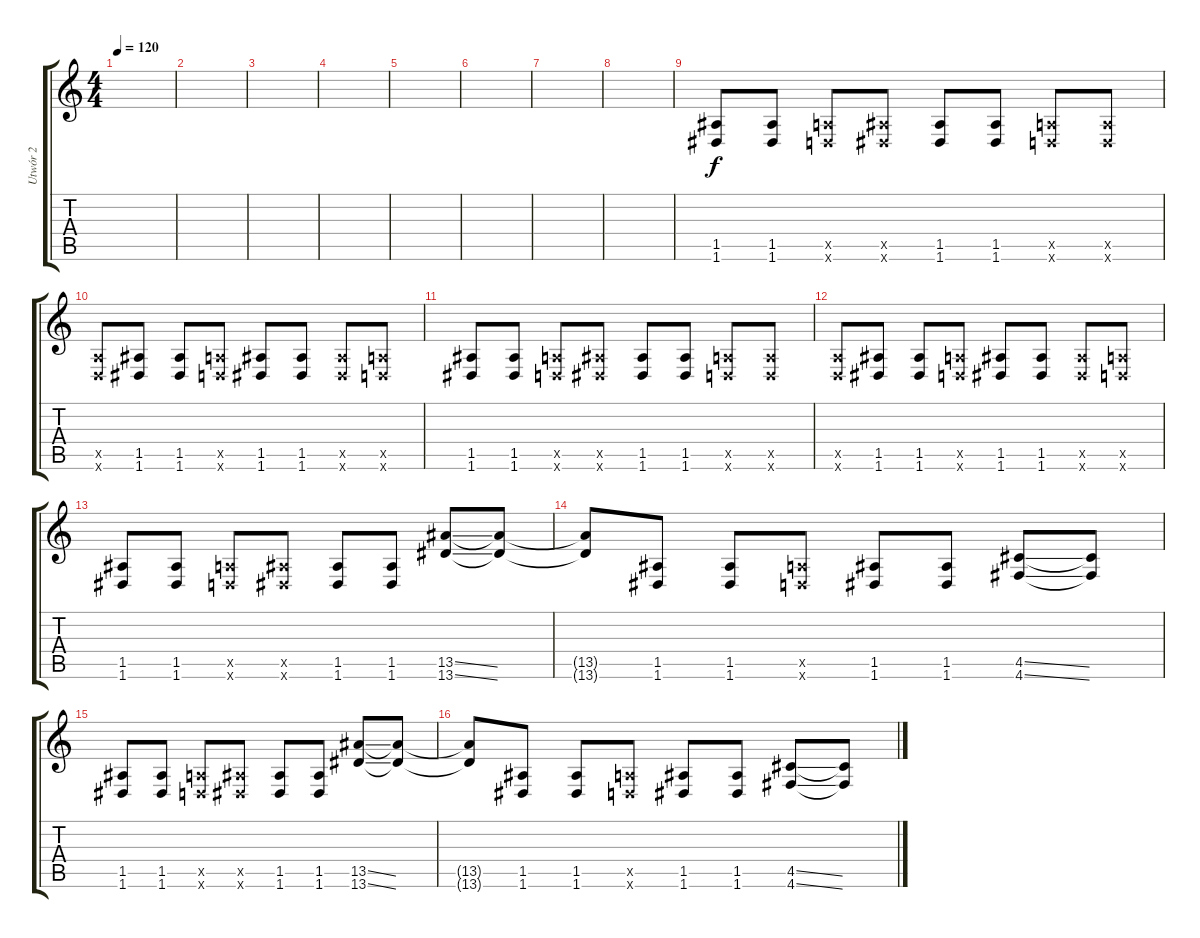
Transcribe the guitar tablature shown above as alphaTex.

\track ("Utwór 2" "Utwór 2") {instrument distortionguitar}
\staff {score tabs}
\tuning (E4 B3 G3 D3 A2 D2) {hide}
\ts (4 4)
\tempo 120
\clef g2
\ks c
|
|
|
|
|
|
|
|
(1.5 1.6).8 (1.5 1.6).8 (0.5{x} 0.6{x}).8 (1.5{x} 1.6{x}).8 (1.5 1.6).8 (1.5 1.6).8 (0.5{x} 0.6{x}).8 (0.5{x} 0.6{x}).8 |
(0.5{x} 0.6{x}).8 (1.5 1.6).8 (1.5 1.6).8 (0.5{x} 0.6{x}).8 (1.5 1.6).8 (1.5 1.6).8 (1.5{x} 1.6{x}).8 (0.5{x} 0.6{x}).8 |
(1.5 1.6).8 (1.5 1.6).8 (0.5{x} 0.6{x}).8 (1.5{x} 1.6{x}).8 (1.5 1.6).8 (1.5 1.6).8 (0.5{x} 0.6{x}).8 (0.5{x} 0.6{x}).8 |
(0.5{x} 0.6{x}).8 (1.5 1.6).8 (1.5 1.6).8 (0.5{x} 0.6{x}).8 (1.5 1.6).8 (1.5 1.6).8 (1.5{x} 1.6{x}).8 (0.5{x} 0.6{x}).8 |
(1.5 1.6).8 (1.5 1.6).8 (0.5{x} 0.6{x}).8 (1.5{x} 1.6{x}).8 (1.5 1.6).8 (1.5 1.6).8 (13.5{ss} 13.6{ss}).8 (13.5{t} 13.6{t}).8 |
(13.5{t} 13.6{t}).8 (1.5 1.6).8 (1.5 1.6).8 (0.5{x} 0.6{x}).8 (1.5 1.6).8 (1.5 1.6).8 (4.5{ss} 4.6{ss}).8 (4.5{t} 4.6{t}).8 |
(1.5 1.6).8 (1.5 1.6).8 (0.5{x} 0.6{x}).8 (1.5{x} 1.6{x}).8 (1.5 1.6).8 (1.5 1.6).8 (13.5{ss} 13.6{ss}).8 (13.5{t} 13.6{t}).8 |
(13.5{t} 13.6{t}).8 (1.5 1.6).8 (1.5 1.6).8 (0.5{x} 0.6{x}).8 (1.5 1.6).8 (1.5 1.6).8 (4.5{ss} 4.6{ss}).8 (4.5{t} 4.6{t}).8
